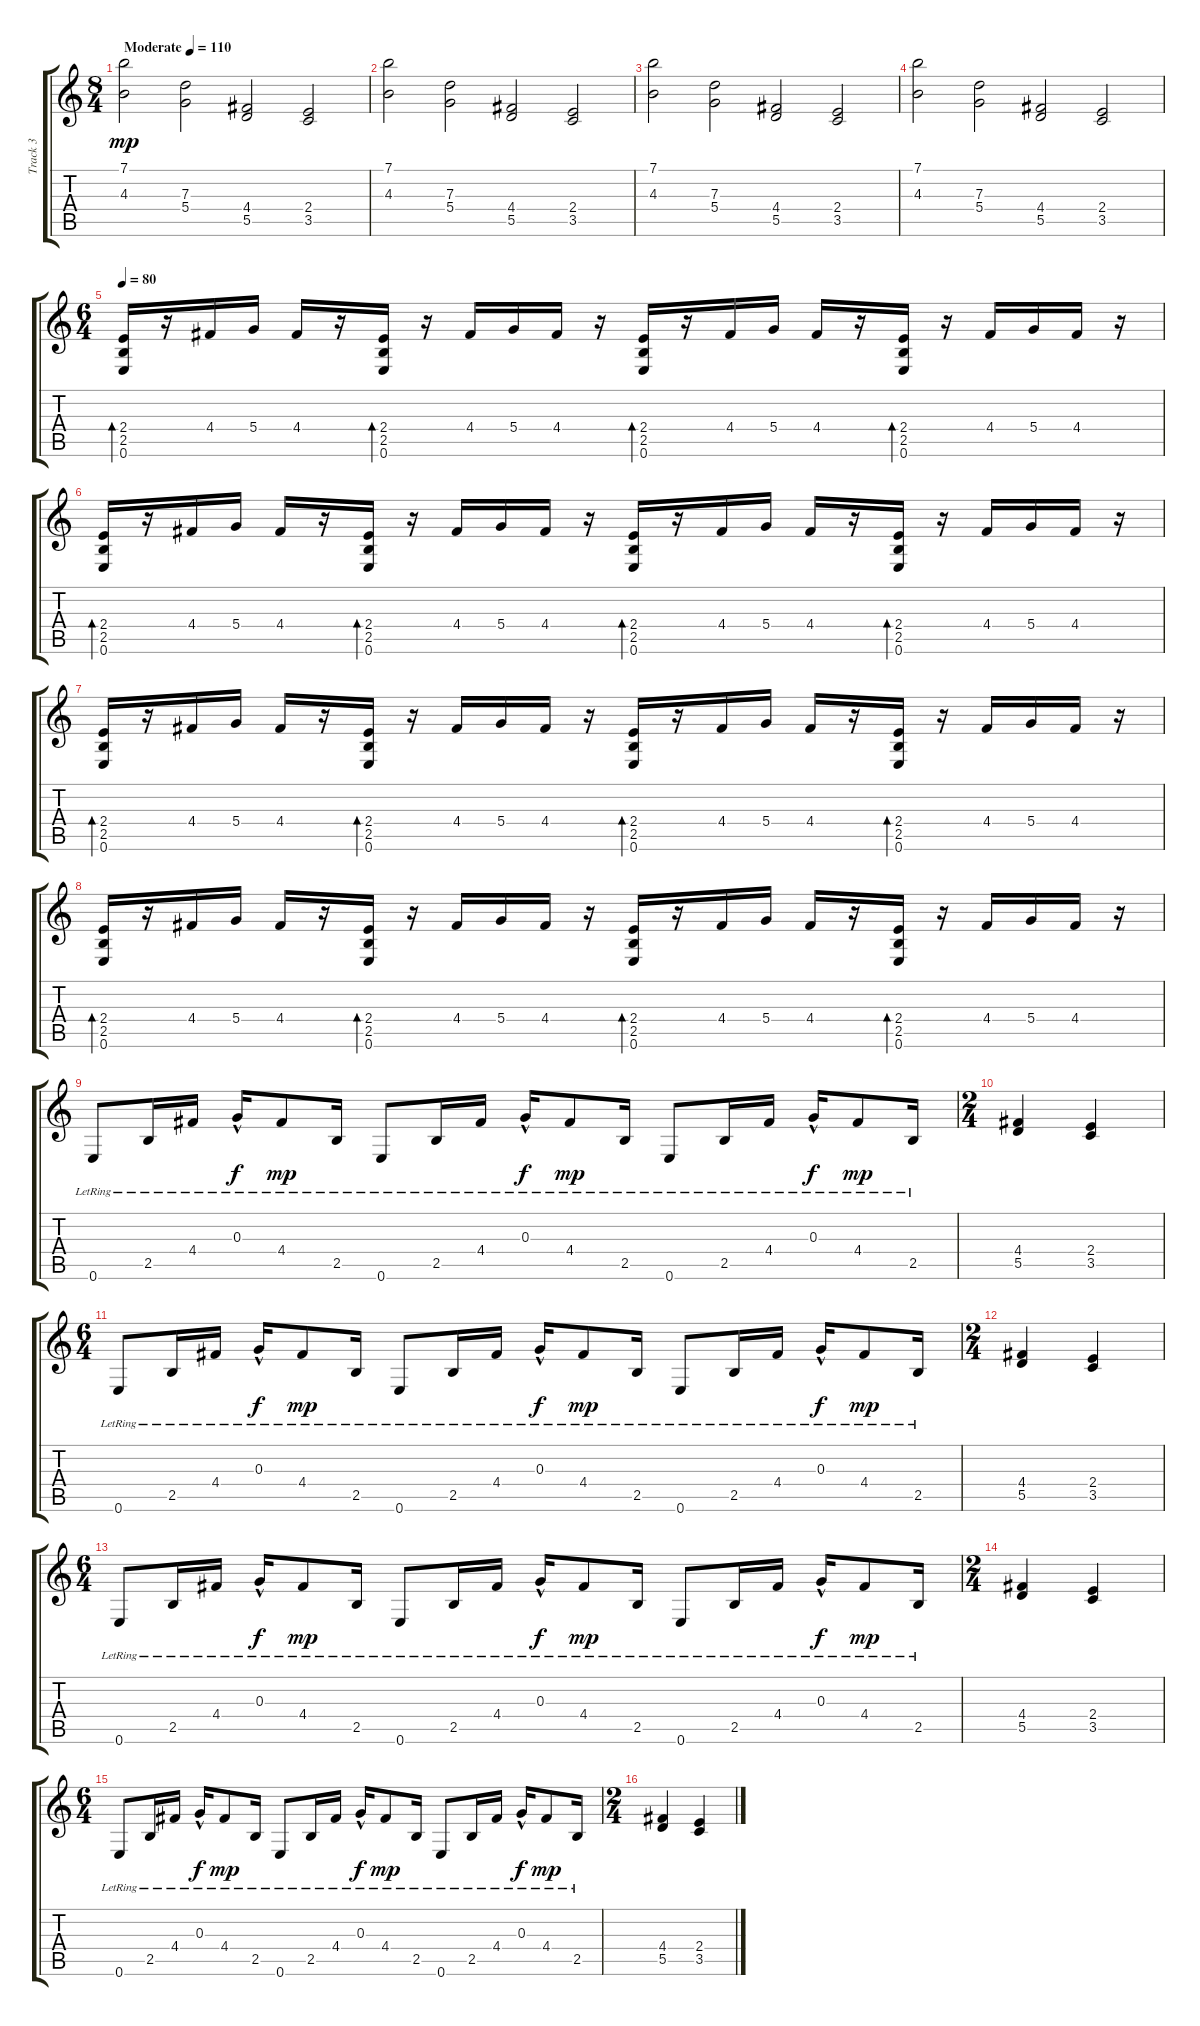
\track ("Track 3" "Track 3") {instrument acousticguitarsteel}
\staff {score tabs}
\tuning (E4 B3 G3 D3 A2 E2) {hide}
\ts (8 4)
\tempo (110 "Moderate")
\clef g2
\ks c
(7.1 4.3).2{dy mp instrument acousticguitarsteel} (7.3 5.4).2 (4.4 5.5).2 (2.4 3.5).2 |
(7.1 4.3).2 (7.3 5.4).2 (4.4 5.5).2 (2.4 3.5).2 |
(7.1 4.3).2 (7.3 5.4).2 (4.4 5.5).2 (2.4 3.5).2 |
(7.1 4.3).2 (7.3 5.4).2 (4.4 5.5).2 (2.4 3.5).2 |
\ts (6 4)
\tempo 80
(2.4 2.5 0.6).16{bd 120} r.16 4.4.16 5.4.16 4.4.16 r.16 (2.4 2.5 0.6).16{bd 120} r.16 4.4.16 5.4.16 4.4.16 r.16 (2.4 2.5 0.6).16{bd 120} r.16 4.4.16 5.4.16 4.4.16 r.16 (2.4 2.5 0.6).16{bd 120} r.16 4.4.16 5.4.16 4.4.16 r.16 |
(2.4 2.5 0.6).16{bd 120} r.16 4.4.16 5.4.16 4.4.16 r.16 (2.4 2.5 0.6).16{bd 120} r.16 4.4.16 5.4.16 4.4.16 r.16 (2.4 2.5 0.6).16{bd 120} r.16 4.4.16 5.4.16 4.4.16 r.16 (2.4 2.5 0.6).16{bd 120} r.16 4.4.16 5.4.16 4.4.16 r.16 |
(2.4 2.5 0.6).16{bd 120} r.16 4.4.16 5.4.16 4.4.16 r.16 (2.4 2.5 0.6).16{bd 120} r.16 4.4.16 5.4.16 4.4.16 r.16 (2.4 2.5 0.6).16{bd 120} r.16 4.4.16 5.4.16 4.4.16 r.16 (2.4 2.5 0.6).16{bd 120} r.16 4.4.16 5.4.16 4.4.16 r.16 |
(2.4 2.5 0.6).16{bd 120} r.16 4.4.16 5.4.16 4.4.16 r.16 (2.4 2.5 0.6).16{bd 120} r.16 4.4.16 5.4.16 4.4.16 r.16 (2.4 2.5 0.6).16{bd 120} r.16 4.4.16 5.4.16 4.4.16 r.16 (2.4 2.5 0.6).16{bd 120} r.16 4.4.16 5.4.16 4.4.16 r.16 |
0.6{lr}.8 2.5{lr}.16 4.4{lr}.16 0.3{hac lr}.16{dy f} 4.4{lr}.8{dy mp} 2.5{lr}.16 0.6{lr}.8 2.5{lr}.16 4.4{lr}.16 0.3{hac lr}.16{dy f} 4.4{lr}.8{dy mp} 2.5{lr}.16 0.6{lr}.8 2.5{lr}.16 4.4{lr}.16 0.3{hac lr}.16{dy f} 4.4{lr}.8{dy mp} 2.5{lr}.16 |
\ts (2 4)
(4.4 5.5).4 (2.4 3.5).4 |
\ts (6 4)
0.6{lr}.8 2.5{lr}.16 4.4{lr}.16 0.3{hac lr}.16{dy f} 4.4{lr}.8{dy mp} 2.5{lr}.16 0.6{lr}.8 2.5{lr}.16 4.4{lr}.16 0.3{hac lr}.16{dy f} 4.4{lr}.8{dy mp} 2.5{lr}.16 0.6{lr}.8 2.5{lr}.16 4.4{lr}.16 0.3{hac lr}.16{dy f} 4.4{lr}.8{dy mp} 2.5{lr}.16 |
\ts (2 4)
(4.4 5.5).4 (2.4 3.5).4 |
\ts (6 4)
0.6{lr}.8 2.5{lr}.16 4.4{lr}.16 0.3{hac lr}.16{dy f} 4.4{lr}.8{dy mp} 2.5{lr}.16 0.6{lr}.8 2.5{lr}.16 4.4{lr}.16 0.3{hac lr}.16{dy f} 4.4{lr}.8{dy mp} 2.5{lr}.16 0.6{lr}.8 2.5{lr}.16 4.4{lr}.16 0.3{hac lr}.16{dy f} 4.4{lr}.8{dy mp} 2.5{lr}.16 |
\ts (2 4)
(4.4 5.5).4 (2.4 3.5).4 |
\ts (6 4)
0.6{lr}.8 2.5{lr}.16 4.4{lr}.16 0.3{hac lr}.16{dy f} 4.4{lr}.8{dy mp} 2.5{lr}.16 0.6{lr}.8 2.5{lr}.16 4.4{lr}.16 0.3{hac lr}.16{dy f} 4.4{lr}.8{dy mp} 2.5{lr}.16 0.6{lr}.8 2.5{lr}.16 4.4{lr}.16 0.3{hac lr}.16{dy f} 4.4{lr}.8{dy mp} 2.5{lr}.16 |
\ts (2 4)
(4.4 5.5).4 (2.4 3.5).4
